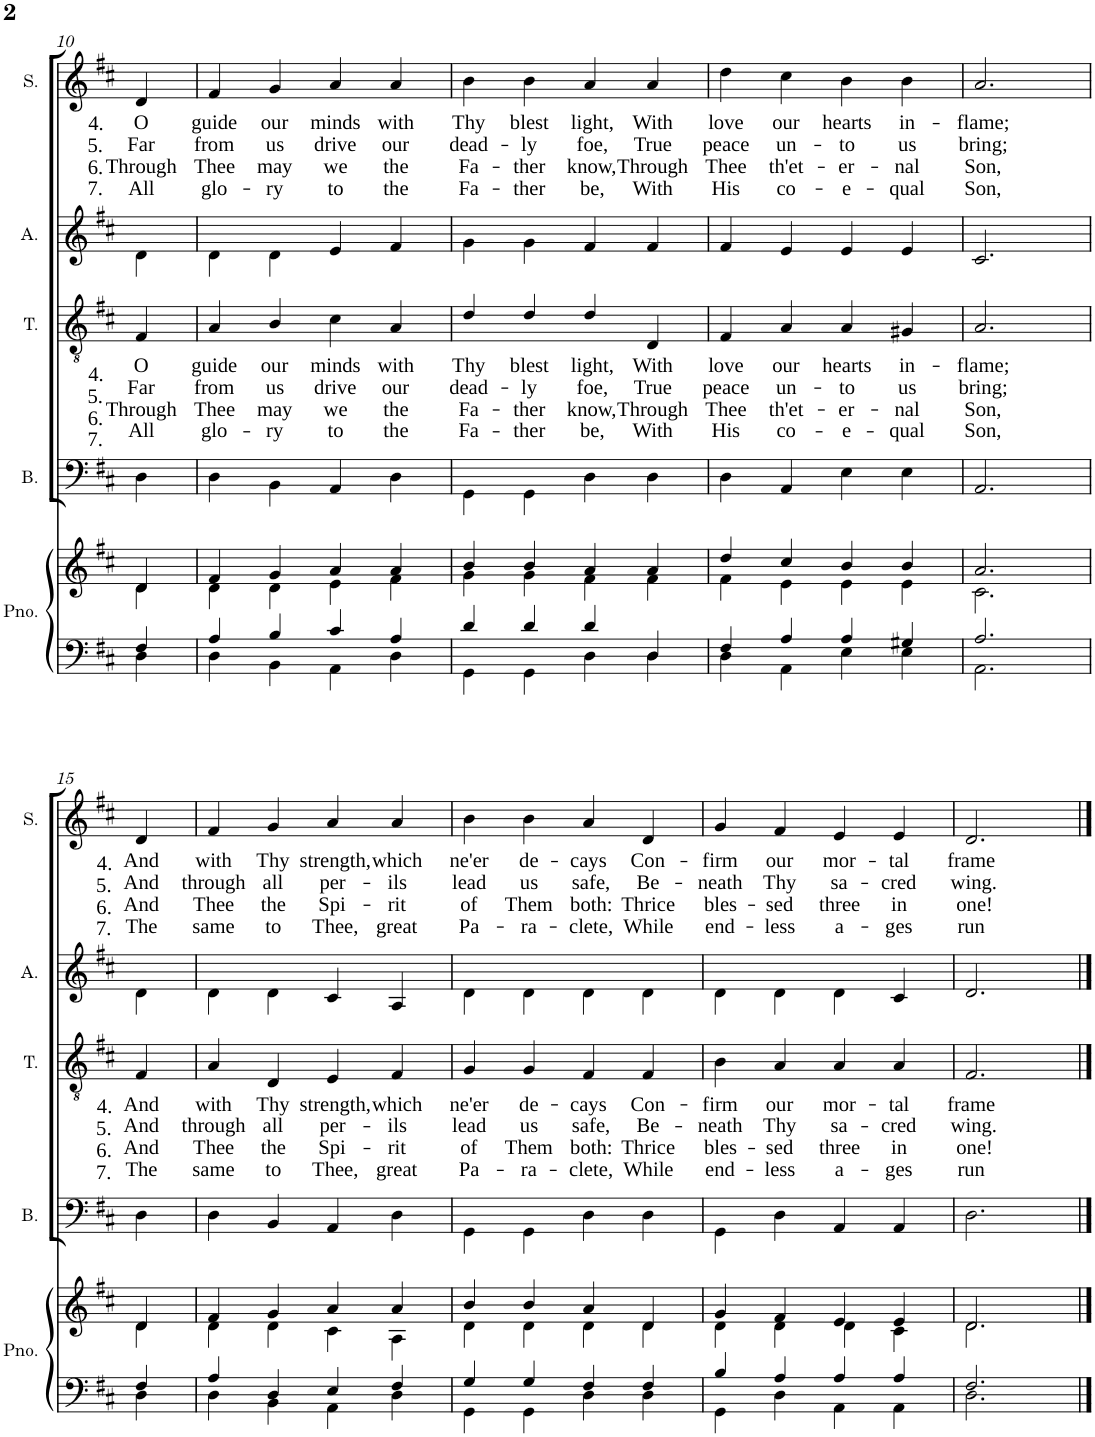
**kern	**kern	**kern	**kern	**text	**text	**text	**text	**kern	**kern	**text	**text	**text	**text
*part5	*part5	*part4	*part3	*part3	*part3	*part3	*part3	*part2	*part1	*part1	*part1	*part1	*part1
*staff6	*staff5	*staff4	*staff3	*staff3	*staff3	*staff3	*staff3	*staff2	*staff1	*staff1	*staff1	*staff1	*staff1
*I"Piano	*	*I"Bass	*I"Tenor	*	*	*	*	*I"Alto	*I"Soprano	*	*	*	*
*I'Pno.	*	*I'B.	*I'T.	*	*	*	*	*I'A.	*I'S.	*	*	*	*
!!LO:PB:g=z
*clefF4	*clefG2	*clefF4	*clefGv2	*	*	*	*	*clefG2	*clefG2	*	*	*	*
*k[f#c#]	*k[f#c#]	*k[f#c#]	*k[f#c#]	*	*	*	*	*k[f#c#]	*k[f#c#]	*	*	*	*
*M4/4	*M4/4	*M4/4	*M4/4	*	*	*	*	*M4/4	*M4/4	*	*	*	*
*met(c)	*met(c)	*met(c)	*met(c)	*	*	*	*	*met(c)	*met(c)	*	*	*	*
=10	=10	=10	=10	=10	=10	=10	=10	=10	=10	=10	=10	=10	=10
*^	*^	*	*	*	*	*	*	*	*	*	*	*	*
!	!	!	!	!	!	!	!	!	!	!	!LO:TX:b:t=4.	!	!	!	!
!	!	!	!	!	!	!	!	!	!	!	!LO:TX:b:t=5.	!	!	!	!
!	!	!	!	!	!	!	!	!	!	!	!LO:TX:b:t=6.	!	!	!	!
!	!	!	!	!	!	!	!	!	!	!	!LO:TX:b:t=7.	!	!	!	!
!	!	!	!	!	!LO:TX:b:t=4.	!	!	!	!	!	!	!	!	!	!
!	!	!	!	!	!LO:TX:b:t=5.	!	!	!	!	!	!	!	!	!	!
!	!	!	!	!	!LO:TX:b:t=6.	!	!	!	!	!	!	!	!	!	!
!	!	!	!	!	!LO:TX:b:t=7.	!	!	!	!	!	!	!	!	!	!
!	!	!	!	!	!	!LO:LY:b	!LO:LY:b	!LO:LY:b	!LO:LY:b	!	!	!LO:LY:b	!LO:LY:b	!LO:LY:b	!LO:LY:b
4F#/	4D\	4d/	4d\	4D\	4F#/	O	Far	Through	All	4d\	4d/	O	Far	Through	All
=11	=11	=11	=11	=11	=11	=11	=11	=11	=11	=11	=11	=11	=11	=11	=11
!	!	!	!	!	!	!LO:LY:b	!LO:LY:b	!LO:LY:b	!LO:LY:b	!	!	!LO:LY:b	!LO:LY:b	!LO:LY:b	!LO:LY:b
4A/	4D\	4f#/	4d\	4D\	4A/	guide	from	Thee	glo-	4d\	4f#/	guide	from	Thee	glo-
!	!	!	!	!	!	!LO:LY:b	!LO:LY:b	!LO:LY:b	!LO:LY:b	!	!	!LO:LY:b	!LO:LY:b	!LO:LY:b	!LO:LY:b
4B/	4BB\	4g/	4d\	4BB\	4B/	our	us	may	-ry	4d\	4g/	our	us	may	-ry
!	!	!	!	!	!	!LO:LY:b	!LO:LY:b	!LO:LY:b	!LO:LY:b	!	!	!LO:LY:b	!LO:LY:b	!LO:LY:b	!LO:LY:b
4c#/	4AA\	4a/	4e\	4AA/	4c#\	minds	drive	we	to	4e/	4a/	minds	drive	we	to
!	!	!	!	!	!	!LO:LY:b	!LO:LY:b	!LO:LY:b	!LO:LY:b	!	!	!LO:LY:b	!LO:LY:b	!LO:LY:b	!LO:LY:b
4A/	4D\	4a/	4f#\	4D\	4A/	with	our	the	the	4f#/	4a/	with	our	the	the
=12	=12	=12	=12	=12	=12	=12	=12	=12	=12	=12	=12	=12	=12	=12	=12
!	!	!	!	!	!	!LO:LY:b	!LO:LY:b	!LO:LY:b	!LO:LY:b	!	!	!LO:LY:b	!LO:LY:b	!LO:LY:b	!LO:LY:b
4d/	4GG\	4b/	4g\	4GG\	4d/	Thy	dead-	Fa-	Fa-	4g\	4b\	Thy	dead-	Fa-	Fa-
!	!	!	!	!	!	!LO:LY:b	!LO:LY:b	!LO:LY:b	!LO:LY:b	!	!	!LO:LY:b	!LO:LY:b	!LO:LY:b	!LO:LY:b
4d/	4GG\	4b/	4g\	4GG\	4d/	blest	-ly	-ther	-ther	4g\	4b\	blest	-ly	-ther	-ther
!	!	!	!	!	!	!LO:LY:b	!LO:LY:b	!LO:LY:b	!LO:LY:b	!	!	!LO:LY:b	!LO:LY:b	!LO:LY:b	!LO:LY:b
4d/	4D\	4a/	4f#\	4D\	4d/	light,	foe,	know,	be,	4f#/	4a/	light,	foe,	know,	be,
!	!	!	!	!	!	!LO:LY:b	!LO:LY:b	!LO:LY:b	!LO:LY:b	!	!	!LO:LY:b	!LO:LY:b	!LO:LY:b	!LO:LY:b
4D/	4D\	4a/	4f#\	4D\	4D/	With	True	Through	With	4f#/	4a/	With	True	Through	With
=13	=13	=13	=13	=13	=13	=13	=13	=13	=13	=13	=13	=13	=13	=13	=13
!	!	!	!	!	!	!LO:LY:b	!LO:LY:b	!LO:LY:b	!LO:LY:b	!	!	!LO:LY:b	!LO:LY:b	!LO:LY:b	!LO:LY:b
4F#/	4D\	4dd/	4f#\	4D\	4F#/	love	peace	Thee	His	4f#/	4dd\	love	peace	Thee	His
!	!	!	!	!	!	!LO:LY:b	!LO:LY:b	!LO:LY:b	!LO:LY:b	!	!	!LO:LY:b	!LO:LY:b	!LO:LY:b	!LO:LY:b
4A/	4AA\	4cc#/	4e\	4AA/	4A/	our	un-	th'et-	co-	4e/	4cc#\	our	un-	th'et-	co-
!	!	!	!	!	!	!LO:LY:b	!LO:LY:b	!LO:LY:b	!LO:LY:b	!	!	!LO:LY:b	!LO:LY:b	!LO:LY:b	!LO:LY:b
4A/	4E\	4b/	4e\	4E\	4A/	hearts	-to	-er-	-e-	4e/	4b\	hearts	-to	-er-	-e-
!	!	!	!	!	!	!LO:LY:b	!LO:LY:b	!LO:LY:b	!LO:LY:b	!	!	!LO:LY:b	!LO:LY:b	!LO:LY:b	!LO:LY:b
4G#X/	4E\	4b/	4e\	4E\	4G#X/	in-	us	-nal	-qual	4e/	4b\	in-	us	-nal	-qual
=14	=14	=14	=14	=14	=14	=14	=14	=14	=14	=14	=14	=14	=14	=14	=14
!	!	!	!	!	!	!LO:LY:b	!LO:LY:b	!LO:LY:b	!LO:LY:b	!	!	!LO:LY:b	!LO:LY:b	!LO:LY:b	!LO:LY:b
2.A/	2.AA\	2.a/	2.c#\	2.AA/	2.A/	-flame;	bring;	Son,	Son,	2.c#/	2.a/	-flame;	bring;	Son,	Son,
!!LO:LB:g=z
=15	=15	=15	=15	=15	=15	=15	=15	=15	=15	=15	=15	=15	=15	=15	=15
!	!	!	!	!	!	!	!	!	!	!	!LO:TX:b:t=4.	!	!	!	!
!	!	!	!	!	!	!	!	!	!	!	!LO:TX:b:t=5.	!	!	!	!
!	!	!	!	!	!	!	!	!	!	!	!LO:TX:b:t=6.	!	!	!	!
!	!	!	!	!	!	!	!	!	!	!	!LO:TX:b:t=7.	!	!	!	!
!	!	!	!	!	!LO:TX:b:t=4.	!	!	!	!	!	!	!	!	!	!
!	!	!	!	!	!LO:TX:b:t=5.	!	!	!	!	!	!	!	!	!	!
!	!	!	!	!	!LO:TX:b:t=6.	!	!	!	!	!	!	!	!	!	!
!	!	!	!	!	!LO:TX:b:t=7.	!	!	!	!	!	!	!	!	!	!
!	!	!	!	!	!	!LO:LY:b	!LO:LY:b	!LO:LY:b	!LO:LY:b	!	!	!LO:LY:b	!LO:LY:b	!LO:LY:b	!LO:LY:b
4F#/	4D\	4d/	4d\	4D\	4F#/	And	And	And	The	4d\	4d/	And	And	And	The
=16	=16	=16	=16	=16	=16	=16	=16	=16	=16	=16	=16	=16	=16	=16	=16
!	!	!	!	!	!	!LO:LY:b	!LO:LY:b	!LO:LY:b	!LO:LY:b	!	!	!LO:LY:b	!LO:LY:b	!LO:LY:b	!LO:LY:b
4A/	4D\	4f#/	4d\	4D\	4A/	with	through	Thee	same	4d\	4f#/	with	through	Thee	same
!	!	!	!	!	!	!LO:LY:b	!LO:LY:b	!LO:LY:b	!LO:LY:b	!	!	!LO:LY:b	!LO:LY:b	!LO:LY:b	!LO:LY:b
4D/	4BB\	4g/	4d\	4BB/	4D/	Thy	all	the	to	4d\	4g/	Thy	all	the	to
!	!	!	!	!	!	!LO:LY:b	!LO:LY:b	!LO:LY:b	!LO:LY:b	!	!	!LO:LY:b	!LO:LY:b	!LO:LY:b	!LO:LY:b
4E/	4AA\	4a/	4c#\	4AA/	4E/	strength,	per-	Spi-	Thee,	4c#/	4a/	strength,	per-	Spi-	Thee,
!	!	!	!	!	!	!LO:LY:b	!LO:LY:b	!LO:LY:b	!LO:LY:b	!	!	!LO:LY:b	!LO:LY:b	!LO:LY:b	!LO:LY:b
4F#/	4D\	4a/	4A\	4D\	4F#/	which	-ils	-rit	great	4A/	4a/	which	-ils	-rit	great
=17	=17	=17	=17	=17	=17	=17	=17	=17	=17	=17	=17	=17	=17	=17	=17
!	!	!	!	!	!	!LO:LY:b	!LO:LY:b	!LO:LY:b	!LO:LY:b	!	!	!LO:LY:b	!LO:LY:b	!LO:LY:b	!LO:LY:b
4G/	4GG\	4b/	4d\	4GG\	4G/	ne'er	lead	of	Pa-	4d\	4b\	ne'er	lead	of	Pa-
!	!	!	!	!	!	!LO:LY:b	!LO:LY:b	!LO:LY:b	!LO:LY:b	!	!	!LO:LY:b	!LO:LY:b	!LO:LY:b	!LO:LY:b
4G/	4GG\	4b/	4d\	4GG\	4G/	de-	us	Them	-ra-	4d\	4b\	de-	us	Them	-ra-
!	!	!	!	!	!	!LO:LY:b	!LO:LY:b	!LO:LY:b	!LO:LY:b	!	!	!LO:LY:b	!LO:LY:b	!LO:LY:b	!LO:LY:b
4F#/	4D\	4a/	4d\	4D\	4F#/	-cays	safe,	both:	-clete,	4d\	4a/	-cays	safe,	both:	-clete,
!	!	!	!	!	!	!LO:LY:b	!LO:LY:b	!LO:LY:b	!LO:LY:b	!	!	!LO:LY:b	!LO:LY:b	!LO:LY:b	!LO:LY:b
4F#/	4D\	4d/	4d\	4D\	4F#/	Con-	Be-	Thrice	While	4d\	4d/	Con-	Be-	Thrice	While
=18	=18	=18	=18	=18	=18	=18	=18	=18	=18	=18	=18	=18	=18	=18	=18
!	!	!	!	!	!	!LO:LY:b	!LO:LY:b	!LO:LY:b	!LO:LY:b	!	!	!LO:LY:b	!LO:LY:b	!LO:LY:b	!LO:LY:b
4B/	4GG\	4g/	4d\	4GG\	4B\	-firm	-neath	bles-	end-	4d\	4g/	-firm	-neath	bles-	end-
!	!	!	!	!	!	!LO:LY:b	!LO:LY:b	!LO:LY:b	!LO:LY:b	!	!	!LO:LY:b	!LO:LY:b	!LO:LY:b	!LO:LY:b
4A/	4D\	4f#/	4d\	4D\	4A/	our	Thy	-sed	-less	4d\	4f#/	our	Thy	-sed	-less
!	!	!	!	!	!	!LO:LY:b	!LO:LY:b	!LO:LY:b	!LO:LY:b	!	!	!LO:LY:b	!LO:LY:b	!LO:LY:b	!LO:LY:b
4A/	4AA\	4e/	4d\	4AA/	4A/	mor-	sa-	three	a-	4d\	4e/	mor-	sa-	three	a-
!	!	!	!	!	!	!LO:LY:b	!LO:LY:b	!LO:LY:b	!LO:LY:b	!	!	!LO:LY:b	!LO:LY:b	!LO:LY:b	!LO:LY:b
4A/	4AA\	4e/	4c#\	4AA/	4A/	-tal	-cred	in	-ges	4c#/	4e/	-tal	-cred	in	-ges
=19	=19	=19	=19	=19	=19	=19	=19	=19	=19	=19	=19	=19	=19	=19	=19
!	!	!	!	!	!	!LO:LY:b	!LO:LY:b	!LO:LY:b	!LO:LY:b	!	!	!LO:LY:b	!LO:LY:b	!LO:LY:b	!LO:LY:b
2.F#/	2.D\	2.d/	2.d\	2.D\	2.F#/	frame	wing.	one!	run	2.d/	2.d/	frame	wing.	one!	run
*v	*v	*	*	*	*	*	*	*	*	*	*	*	*	*	*
*	*v	*v	*	*	*	*	*	*	*	*	*	*	*	*
==	==	==	==	==	==	==	==	==	==	==	==	==	==
*-	*-	*-	*-	*-	*-	*-	*-	*-	*-	*-	*-	*-	*-
